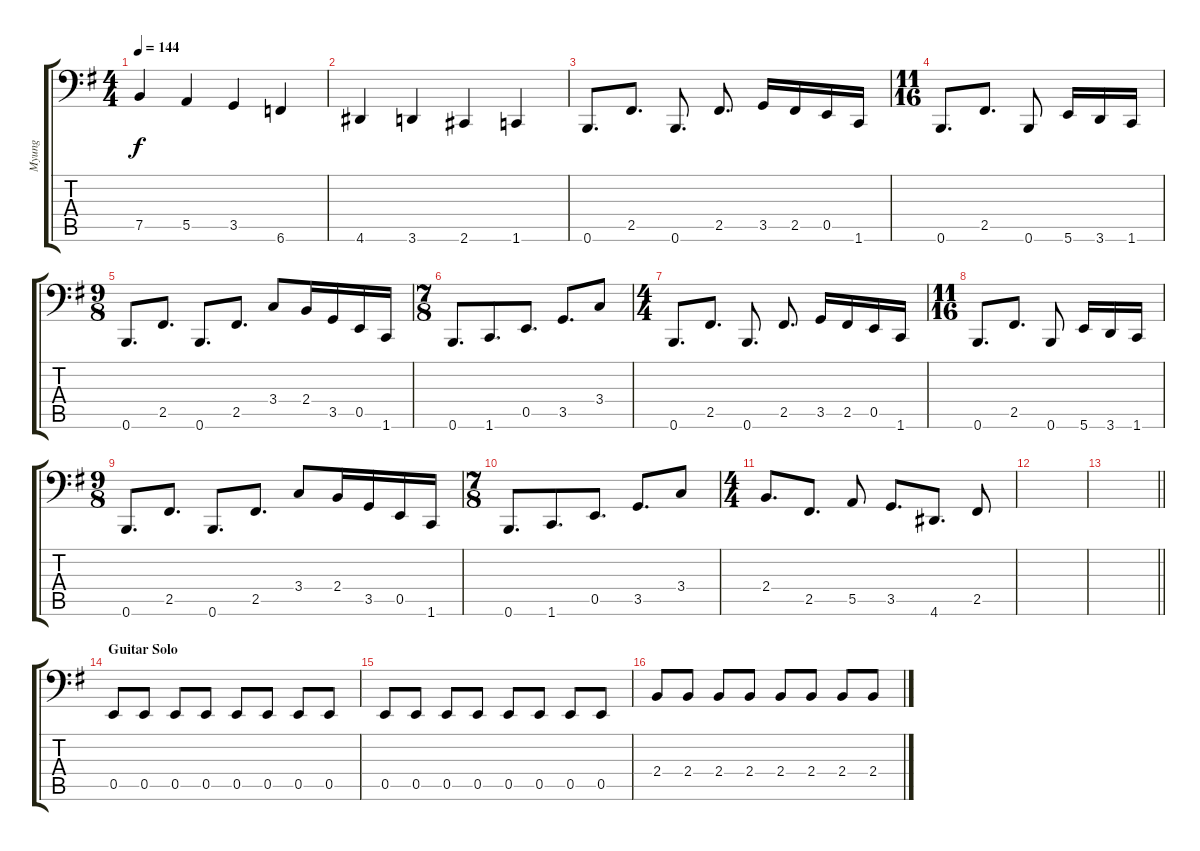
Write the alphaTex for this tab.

\track ("Myung" "Myung") {instrument electricbassfinger}
\staff {score tabs}
\tuning (C3 G2 D2 A1 E1 B0) {hide}
\ts (4 4)
\tempo 144
\clef f4
\ks eminor
7.5.4{dy f} 5.5.4 3.5.4 6.6.4 |
4.6.4 3.6.4 2.6.4 1.6.4 |
0.6.8{d} 2.5.8{d} 0.6.8{d} 2.5.8{d} 3.5.16 2.5.16 0.5.16 1.6.16 |
\ts (11 16)
0.6.8{d} 2.5.8{d} 0.6.8 5.6.16 3.6.16 1.6.16 |
\ts (9 8)
0.6.8{d} 2.5.8{d} 0.6.8{d} 2.5.8{d} 3.4.8 2.4.16 3.5.16 0.5.16 1.6.16 |
\ts (7 8)
0.6.8{d} 1.6.8{d} 0.5.8{d} 3.5.8{d} 3.4.8 |
\ts (4 4)
0.6.8{d} 2.5.8{d} 0.6.8{d} 2.5.8{d} 3.5.16 2.5.16 0.5.16 1.6.16 |
\ts (11 16)
0.6.8{d} 2.5.8{d} 0.6.8 5.6.16 3.6.16 1.6.16 |
\ts (9 8)
0.6.8{d} 2.5.8{d} 0.6.8{d} 2.5.8{d} 3.4.8 2.4.16 3.5.16 0.5.16 1.6.16 |
\ts (7 8)
0.6.8{d} 1.6.8{d} 0.5.8{d} 3.5.8{d} 3.4.8 |
\ts (4 4)
2.4.8{d} 2.5.8{d} 5.5.8 3.5.8{d} 4.6.8{d} 2.5.8 |
|
\barLineRight lightlight
|
\section ("" "Guitar Solo")
0.5.8 0.5.8 0.5.8 0.5.8 0.5.8 0.5.8 0.5.8 0.5.8 |
0.5.8 0.5.8 0.5.8 0.5.8 0.5.8 0.5.8 0.5.8 0.5.8 |
2.4.8 2.4.8 2.4.8 2.4.8 2.4.8 2.4.8 2.4.8 2.4.8
